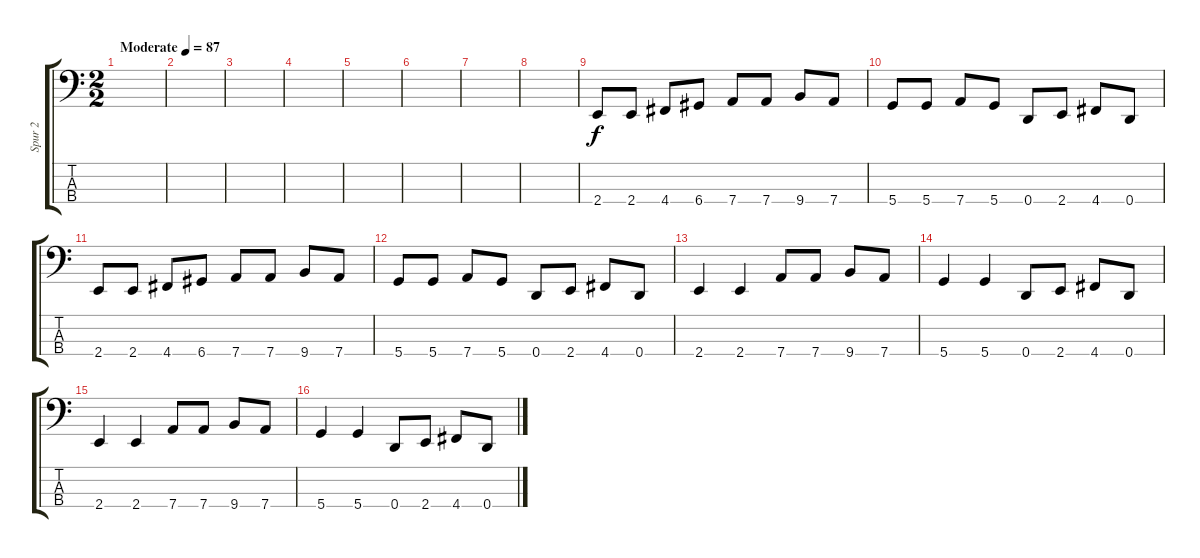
\track ("Spur 2" "Spur 2") {instrument electricbassfinger}
\staff {score tabs}
\tuning (G2 D2 A1 D1) {hide}
\ts (2 2)
\tempo (87 "Moderate")
\clef f4
\ks c
|
|
|
|
|
|
|
|
2.4.8 2.4.8 4.4.8 6.4.8 7.4.8 7.4.8 9.4.8 7.4.8 |
5.4.8 5.4.8 7.4.8 5.4.8 0.4.8 2.4.8 4.4.8 0.4.8 |
2.4.8 2.4.8 4.4.8 6.4.8 7.4.8 7.4.8 9.4.8 7.4.8 |
5.4.8 5.4.8 7.4.8 5.4.8 0.4.8 2.4.8 4.4.8 0.4.8 |
2.4.4 2.4.4 7.4.8 7.4.8 9.4.8 7.4.8 |
5.4.4 5.4.4 0.4.8 2.4.8 4.4.8 0.4.8 |
2.4.4 2.4.4 7.4.8 7.4.8 9.4.8 7.4.8 |
5.4.4 5.4.4 0.4.8 2.4.8 4.4.8 0.4.8
